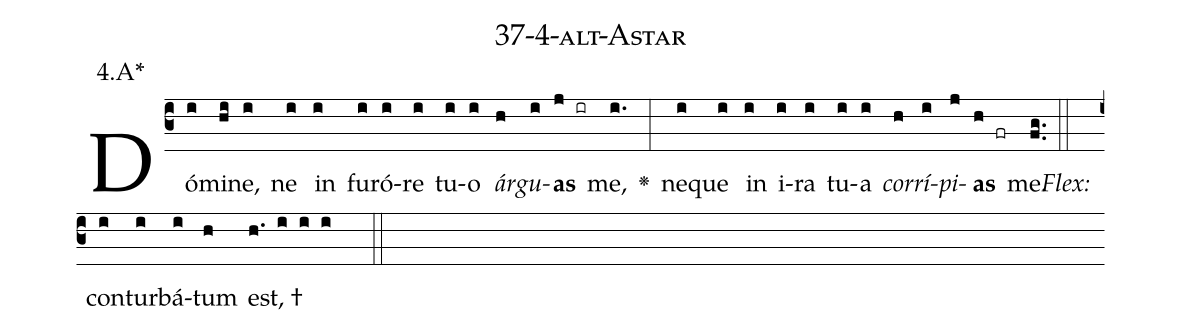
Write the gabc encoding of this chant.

name: 37-4-alt-Astar;
annotation: 4.A*;
%%
(c3)Dó(i)mi(hi)ne,(i) ne(i) in(i) fu(i)ró(i)re(i) tu(i)o(i) <i>ár</i>(h)<i>gu</i>(i)<b>as</b>(j ir) me,(i.) <v>\greheightstar</v>(:) ne(i)que(i) in(i) i(i)ra(i) tu(i)a(i) <i>cor</i>(h)<i>rí</i>(i)<i>pi</i>(j)<b>as</b>(h fr) me.(fg..) (::)
<i>Flex:</i>()  con(i)tur(i)bá(i)tum(h) est, †(h. i i i  ::)

%E(i) u(h) o(i) u(j) a(h) e.(fg..) (::)
